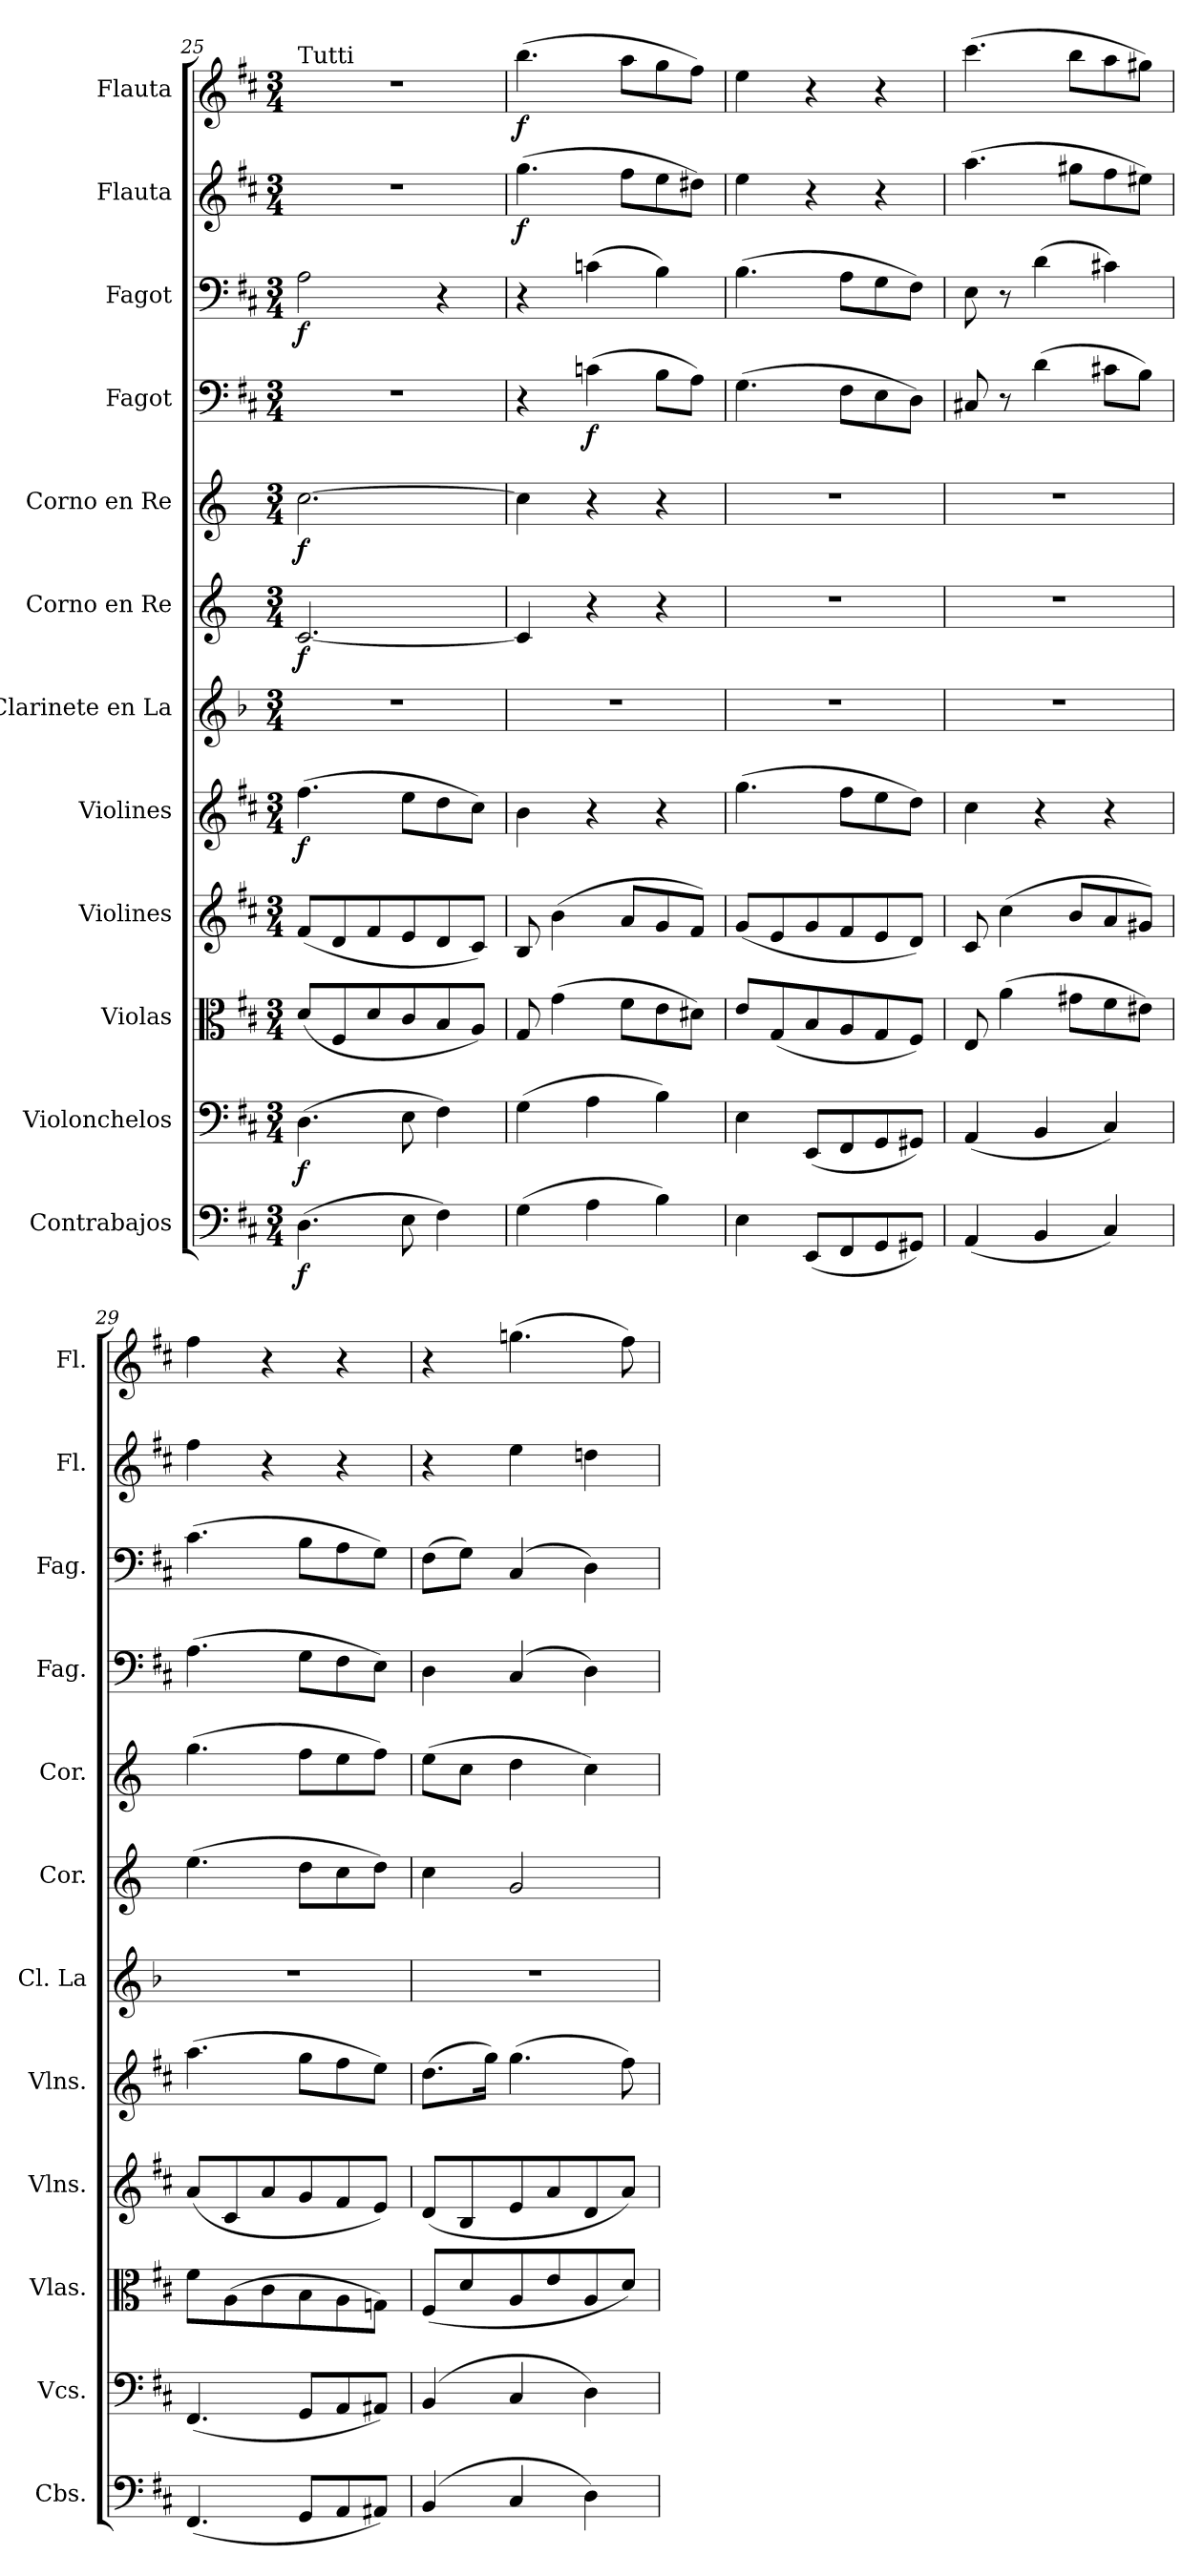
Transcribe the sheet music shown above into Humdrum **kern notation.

**kern	**dynam	**kern	**dynam	**kern	**kern	**kern	**dynam	**kern	**kern	**dynam	**kern	**dynam	**kern	**dynam	**kern	**dynam	**kern	**dynam	**kern	**dynam
*part12	*part12	*part11	*part11	*part10	*part9	*part8	*part8	*part7	*part6	*part6	*part5	*part5	*part4	*part4	*part3	*part3	*part2	*part2	*part1	*part1
*staff12	*staff12	*staff11	*staff11	*staff10	*staff9	*staff8	*staff8	*staff7	*staff6	*staff6	*staff5	*staff5	*staff4	*staff4	*staff3	*staff3	*staff2	*staff2	*staff1	*staff1
*I"Contrabajos	*	*I"Violonchelos	*	*I"Violas	*I"Violines	*I"Violines	*	*I"Clarinete en La	*I"Corno en Re	*	*I"Corno en Re	*	*I"Fagot	*	*I"Fagot	*	*I"Flauta	*	*I"Flauta	*
*I'Cbs.	*	*I'Vcs.	*	*I'Vlas.	*I'Vlns.	*I'Vlns.	*	*I'Cl. La	*I'Cor.	*	*I'Cor.	*	*I'Fag.	*	*I'Fag.	*	*I'Fl.	*	*I'Fl.	*
*clefF4	*	*clefF4	*	*clefC3	*clefG2	*clefG2	*	*clefG2	*clefG2	*	*clefG2	*	*clefF4	*	*clefF4	*	*clefG2	*	*clefG2	*
*ITrd7c12	*	*	*	*	*	*	*	*ITrd2c3	*ITrd6c10	*	*ITrd6c10	*	*	*	*	*	*	*	*	*
*k[f#c#]	*	*k[f#c#]	*	*k[f#c#]	*k[f#c#]	*k[f#c#]	*	*k[f#c#]	*k[f#c#]	*	*k[f#c#]	*	*k[f#c#]	*	*k[f#c#]	*	*k[f#c#]	*	*k[f#c#]	*
*M3/4	*	*M3/4	*	*M3/4	*M3/4	*M3/4	*	*M3/4	*M3/4	*	*M3/4	*	*M3/4	*	*M3/4	*	*M3/4	*	*M3/4	*
=25	=25	=25	=25	=25	=25	=25	=25	=25	=25	=25	=25	=25	=25	=25	=25	=25	=25	=25	=25	=25
!	!	!	!	!	!	!	!	!	!	!	!	!	!	!	!	!	!	!	!LO:TX:t=Tutti	!
!	!LO:DY:b	!	!LO:DY:b	!	!	!	!LO:DY:b	!	!	!LO:DY:b	!	!LO:DY:b	!	!	!	!LO:DY:b	!	!	!	!
(>4.DD\	f	(>4.D\	f	(<8d/L	(<8f#/L	(>4.ff#\	f	2.r	[2.D/	f	[2.d\	f	2.r	.	2A\	f	2.r	.	2.r	.
.	.	.	.	8F#/	8d/	.	.	.	.	.	.	.	.	.	.	.	.	.	.	.
.	.	.	.	8d/	8f#/	.	.	.	.	.	.	.	.	.	.	.	.	.	.	.
8EE\	.	8E\	.	8c#/	8e/	8ee\L	.	.	.	.	.	.	.	.	.	.	.	.	.	.
4FF#\)	.	4F#\)	.	8B/	8d/	8dd\	.	.	.	.	.	.	.	.	4r	.	.	.	.	.
.	.	.	.	8A/J)	8c#/J)	8cc#\J)	.	.	.	.	.	.	.	.	.	.	.	.	.	.
=26	=26	=26	=26	=26	=26	=26	=26	=26	=26	=26	=26	=26	=26	=26	=26	=26	=26	=26	=26	=26
!	!	!	!	!	!	!	!	!	!	!	!	!	!	!	!	!	!	!LO:DY:b	!	!LO:DY:b
(>4GG\	.	(>4G\	.	8G/	8B/	4b\	.	2.r	4D/]	.	4d\]	.	4r	.	4r	.	(>4.gg\	f	(>4.bb\	f
.	.	.	.	(>4g\	(>4b\	.	.	.	.	.	.	.	.	.	.	.	.	.	.	.
!	!	!	!	!	!	!	!	!	!	!	!	!	!	!LO:DY:b	!	!	!	!	!	!
4AA\	.	4A\	.	.	.	4r	.	.	4r	.	4r	.	(>4cn\	f	(>4cn\	.	.	.	.	.
.	.	.	.	8f#\L	8a/L	.	.	.	.	.	.	.	.	.	.	.	8ff#\L	.	8aa\L	.
4BB\)	.	4B\)	.	8e\	8g/	4r	.	.	4r	.	4r	.	8B\L	.	4B\)	.	8ee\	.	8gg\	.
.	.	.	.	8d#X\J)	8f#/J)	.	.	.	.	.	.	.	8A\J)	.	.	.	8dd#X\J)	.	8ff#\J)	.
=27	=27	=27	=27	=27	=27	=27	=27	=27	=27	=27	=27	=27	=27	=27	=27	=27	=27	=27	=27	=27
4EE\	.	4E\	.	8e/L	(<8g/L	(>4.gg\	.	2.r	2.r	.	2.r	.	(>4.G\	.	(>4.B\	.	4ee\	.	4ee\	.
.	.	.	.	(<8G/	8e/	.	.	.	.	.	.	.	.	.	.	.	.	.	.	.
(<8EEE/L	.	(<8EE/L	.	8B/	8g/	.	.	.	.	.	.	.	.	.	.	.	4r	.	4r	.
8FFF#/	.	8FF#/	.	8A/	8f#/	8ff#\L	.	.	.	.	.	.	8F#\L	.	8A\L	.	.	.	.	.
8GGG/	.	8GG/	.	8G/	8e/	8ee\	.	.	.	.	.	.	8E\	.	8G\	.	4r	.	4r	.
8GGG#X/J)	.	8GG#X/J)	.	8F#/J)	8d/J)	8dd\J)	.	.	.	.	.	.	8D\J)	.	8F#\J)	.	.	.	.	.
=28	=28	=28	=28	=28	=28	=28	=28	=28	=28	=28	=28	=28	=28	=28	=28	=28	=28	=28	=28	=28
(<4AAA/	.	(<4AA/	.	8E/	8c#/	4cc#\	.	2.r	2.r	.	2.r	.	8C#X/	.	8E\	.	(>4.aa\	.	(>4.ccc#\	.
.	.	.	.	(>4a\	(>4cc#\	.	.	.	.	.	.	.	8r	.	8r	.	.	.	.	.
4BBB/	.	4BB/	.	.	.	4r	.	.	.	.	.	.	(>4d\	.	(>4d\	.	.	.	.	.
.	.	.	.	8g#X\L	8b/L	.	.	.	.	.	.	.	.	.	.	.	8gg#X\L	.	8bb\L	.
4CC#/)	.	4C#/)	.	8f#\	8a/	4r	.	.	.	.	.	.	8c#X\L	.	4c#X\)	.	8ff#\	.	8aa\	.
.	.	.	.	8e#X\J)	8g#X/J)	.	.	.	.	.	.	.	8B\J)	.	.	.	8ee#X\J)	.	8gg#X\J)	.
=29	=29	=29	=29	=29	=29	=29	=29	=29	=29	=29	=29	=29	=29	=29	=29	=29	=29	=29	=29	=29
(<4.FFF#/	.	(<4.FF#/	.	8f#\L	(<8a/L	(>4.aa\	.	2.r	(>4.f#\	.	(>4.a\	.	(>4.A\	.	(>4.c#\	.	4ff#\	.	4ff#\	.
.	.	.	.	(>8A\	8c#/	.	.	.	.	.	.	.	.	.	.	.	.	.	.	.
.	.	.	.	8c#\	8a/	.	.	.	.	.	.	.	.	.	.	.	4r	.	4r	.
8GGG/L	.	8GG/L	.	8B\	8g/	8gg\L	.	.	8e\L	.	8g\L	.	8G\L	.	8B\L	.	.	.	.	.
8AAA/	.	8AA/	.	8A\	8f#/	8ff#\	.	.	8d\	.	8f#\	.	8F#\	.	8A\	.	4r	.	4r	.
8AAA#X/J)	.	8AA#X/J)	.	8Gn\J)	8e/J)	8ee\J)	.	.	8e\J)	.	8g\J)	.	8E\J)	.	8G\J)	.	.	.	.	.
=30	=30	=30	=30	=30	=30	=30	=30	=30	=30	=30	=30	=30	=30	=30	=30	=30	=30	=30	=30	=30
(>4BBB/	.	(>4BB/	.	(<8F#/L	(<8d/L	(>8.dd\L	.	2.r	4d\	.	(>8f#\L	.	4D\	.	(>8F#\L	.	4r	.	4r	.
.	.	.	.	8d/	8B/	.	.	.	.	.	8d\J	.	.	.	8G\J)	.	.	.	.	.
.	.	.	.	.	.	16gg\Jk)	.	.	.	.	.	.	.	.	.	.	.	.	.	.
4CC#/	.	4C#/	.	8A/	8e/	(>4.gg\	.	.	2A/	.	4e\	.	(>4C#/	.	(>4C#/	.	4ee\	.	(>4.ggn\	.
.	.	.	.	8e/	8a/	.	.	.	.	.	.	.	.	.	.	.	.	.	.	.
4DD\)	.	4D\)	.	8A/	8d/	.	.	.	.	.	4d\)	.	4D\)	.	4D\)	.	4ddn\	.	.	.
.	.	.	.	8d/J)	8a/J)	8ff#\)	.	.	.	.	.	.	.	.	.	.	.	.	8ff#\)	.
=	=	=	=	=	=	=	=	=	=	=	=	=	=	=	=	=	=	=	=	=
*-	*-	*-	*-	*-	*-	*-	*-	*-	*-	*-	*-	*-	*-	*-	*-	*-	*-	*-	*-	*-
